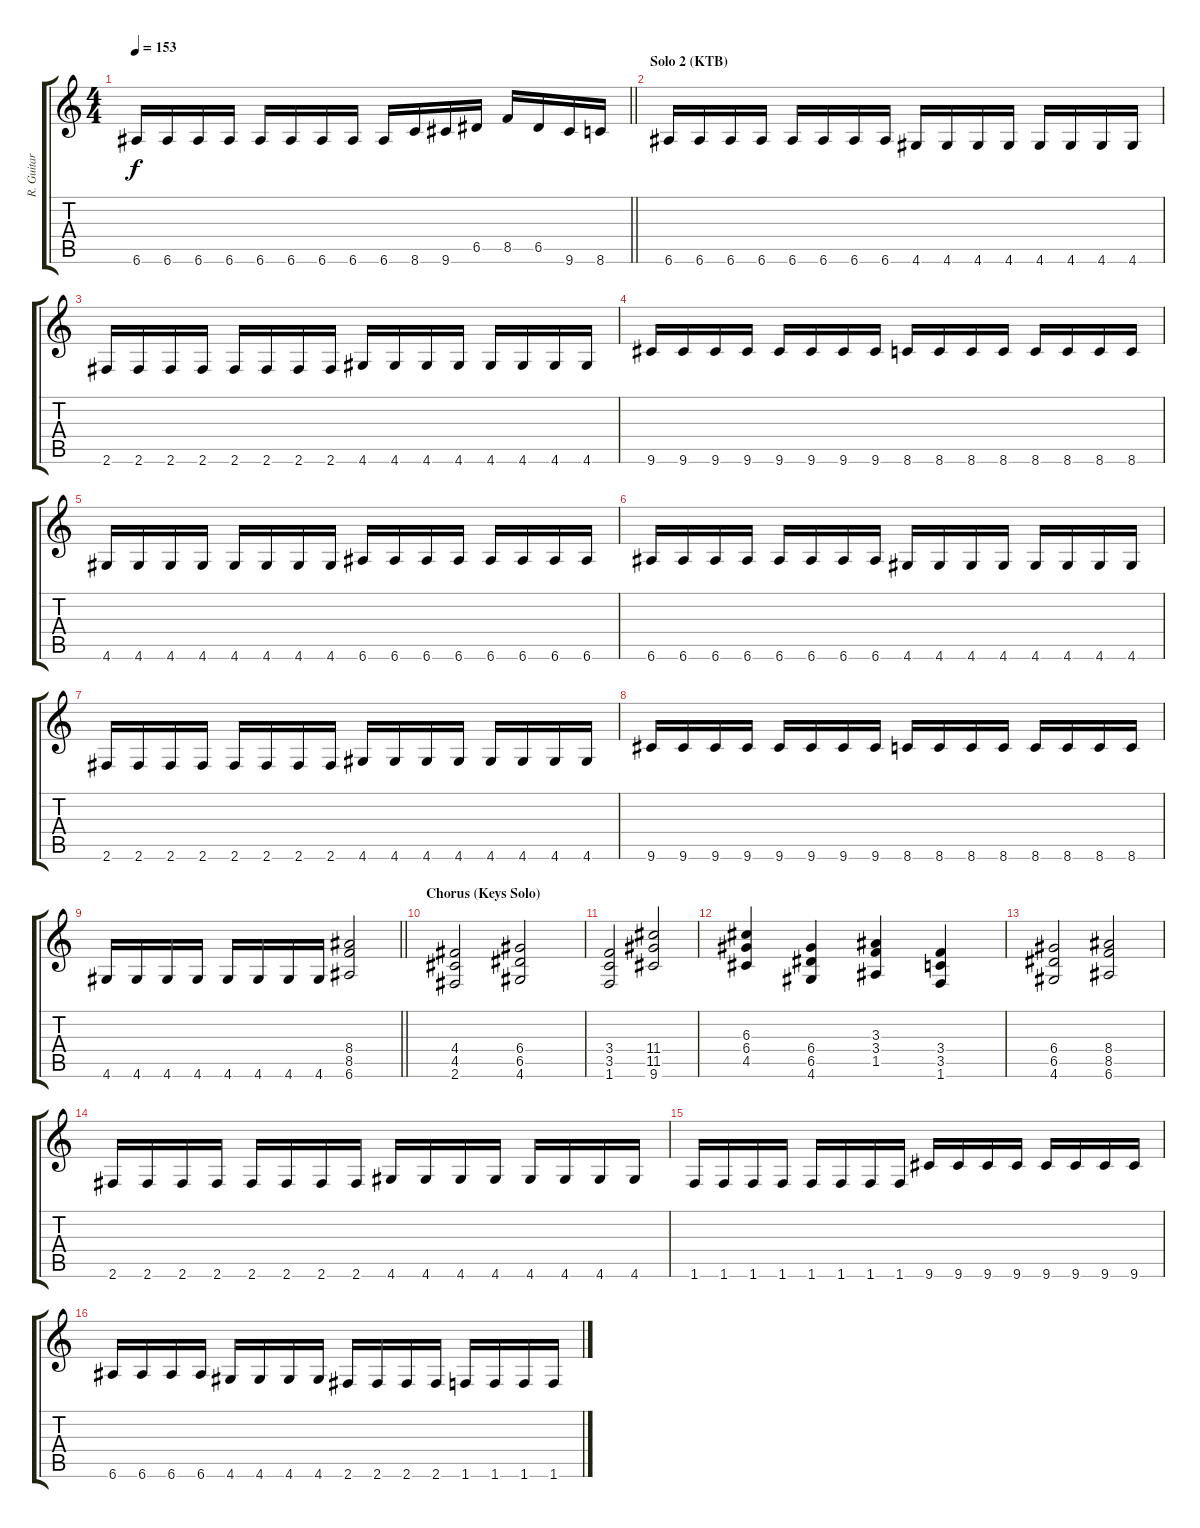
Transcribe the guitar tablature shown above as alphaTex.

\track ("R. Guitar 1" "R. Guitar ") {instrument distortionguitar}
\staff {score tabs}
\tuning (E4 B3 G3 D3 A2 E2) {hide}
\ts (4 4)
\tempo 153
\clef g2
\barLineRight lightlight
\ks c
6.6.16{dy f instrument distortionguitar} 6.6.16 6.6.16 6.6.16 6.6.16 6.6.16 6.6.16 6.6.16 6.6.16 8.6.16 9.6.16 6.5.16 8.5.16 6.5.16 9.6.16 8.6.16 |
\section ("" "Solo 2 (KTB)")
6.6.16 6.6.16 6.6.16 6.6.16 6.6.16 6.6.16 6.6.16 6.6.16 4.6.16 4.6.16 4.6.16 4.6.16 4.6.16 4.6.16 4.6.16 4.6.16 |
2.6.16 2.6.16 2.6.16 2.6.16 2.6.16 2.6.16 2.6.16 2.6.16 4.6.16 4.6.16 4.6.16 4.6.16 4.6.16 4.6.16 4.6.16 4.6.16 |
9.6.16 9.6.16 9.6.16 9.6.16 9.6.16 9.6.16 9.6.16 9.6.16 8.6.16 8.6.16 8.6.16 8.6.16 8.6.16 8.6.16 8.6.16 8.6.16 |
4.6.16 4.6.16 4.6.16 4.6.16 4.6.16 4.6.16 4.6.16 4.6.16 6.6.16 6.6.16 6.6.16 6.6.16 6.6.16 6.6.16 6.6.16 6.6.16 |
6.6.16 6.6.16 6.6.16 6.6.16 6.6.16 6.6.16 6.6.16 6.6.16 4.6.16 4.6.16 4.6.16 4.6.16 4.6.16 4.6.16 4.6.16 4.6.16 |
2.6.16 2.6.16 2.6.16 2.6.16 2.6.16 2.6.16 2.6.16 2.6.16 4.6.16 4.6.16 4.6.16 4.6.16 4.6.16 4.6.16 4.6.16 4.6.16 |
9.6.16 9.6.16 9.6.16 9.6.16 9.6.16 9.6.16 9.6.16 9.6.16 8.6.16 8.6.16 8.6.16 8.6.16 8.6.16 8.6.16 8.6.16 8.6.16 |
\barLineRight lightlight
4.6.16 4.6.16 4.6.16 4.6.16 4.6.16 4.6.16 4.6.16 4.6.16 (8.4 8.5 6.6).2 |
\section ("" "Chorus (Keys Solo)")
(4.4 4.5 2.6).2 (6.4 6.5 4.6).2 |
(3.4 3.5 1.6).2 (11.4 11.5 9.6).2 |
(6.3 6.4 4.5).4 (6.4 6.5 4.6).4 (3.3 3.4 1.5).4 (3.4 3.5 1.6).4 |
(6.4 6.5 4.6).2 (8.4 8.5 6.6).2 |
2.6.16 2.6.16 2.6.16 2.6.16 2.6.16 2.6.16 2.6.16 2.6.16 4.6.16 4.6.16 4.6.16 4.6.16 4.6.16 4.6.16 4.6.16 4.6.16 |
1.6.16 1.6.16 1.6.16 1.6.16 1.6.16 1.6.16 1.6.16 1.6.16 9.6.16 9.6.16 9.6.16 9.6.16 9.6.16 9.6.16 9.6.16 9.6.16 |
6.6.16 6.6.16 6.6.16 6.6.16 4.6.16 4.6.16 4.6.16 4.6.16 2.6.16 2.6.16 2.6.16 2.6.16 1.6.16 1.6.16 1.6.16 1.6.16
